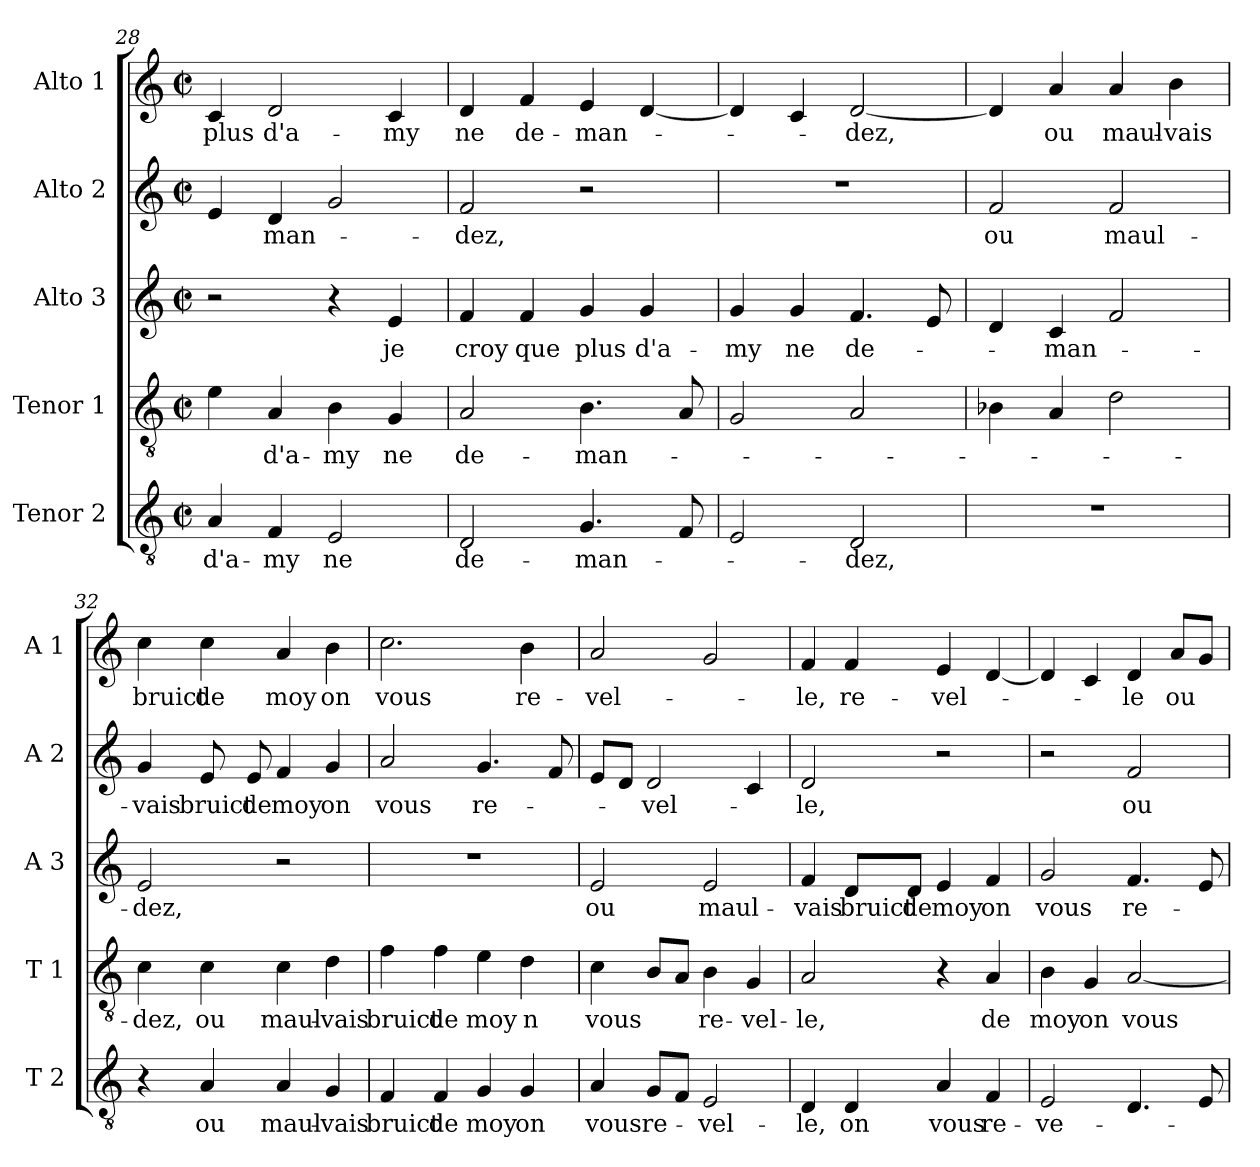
**kern	**text	**kern	**text	**kern	**text	**kern	**text	**kern	**text
*part5	*part5	*part4	*part4	*part3	*part3	*part2	*part2	*part1	*part1
*staff5	*staff5	*staff4	*staff4	*staff3	*staff3	*staff2	*staff2	*staff1	*staff1
*I"Tenor 2	*	*I"Tenor 1	*	*I"Alto 3	*	*I"Alto 2	*	*I"Alto 1	*
*I'T 2	*	*I'T 1	*	*I'A 3	*	*I'A 2	*	*I'A 1	*
*clefGv2	*	*clefGv2	*	*clefG2	*	*clefG2	*	*clefG2	*
*k[]	*	*k[]	*	*k[]	*	*k[]	*	*k[]	*
*C:	*	*C:	*	*C:	*	*C:	*	*C:	*
*M2/2	*	*M2/2	*	*M2/2	*	*M2/2	*	*M2/2	*
*met(c|)	*	*met(c|)	*	*met(c|)	*	*met(c|)	*	*met(c|)	*
=28	=28	=28	=28	=28	=28	=28	=28	=28	=28
4A/	d'a-	4e\	.	2r	.	4e/	.	4c/	plus
4F/	-my	4A/	d'a-	.	.	4d/	-man-	2d/	d'a-
2E/	ne	4B\	-my	4r	.	2g/	.	.	.
.	.	4G/	ne	4e/	je	.	.	4c/	-my
=29	=29	=29	=29	=29	=29	=29	=29	=29	=29
2D/	de-	2A/	de-	4f/	croy	2f/	-dez,	4d/	ne
.	.	.	.	4f/	que	.	.	4f/	de-
4.G/	-man-	4.B\	-man-	4g/	plus	2r	.	4e/	-man-
.	.	.	.	4g/	d'a-	.	.	[4d/	.
8F/	.	8A/	.	.	.	.	.	.	.
=30	=30	=30	=30	=30	=30	=30	=30	=30	=30
2E/	.	2G/	.	4g/	-my	1r	.	4d/]	.
.	.	.	.	4g/	ne	.	.	4c/	.
2D/	-dez,	2A/	.	4.f/	de-	.	.	[2d/	-dez,
.	.	.	.	8e/	.	.	.	.	.
!!LO:LB:g=z
=31	=31	=31	=31	=31	=31	=31	=31	=31	=31
1r	.	4B-X\	.	4d/	.	2f/	ou	4d/]	.
.	.	4A/	.	4c/	-man-	.	.	4a/	ou
.	.	2d\	.	2f/	.	2f/	maul-	4a/	maul-
.	.	.	.	.	.	.	.	4b\	-vais
=32	=32	=32	=32	=32	=32	=32	=32	=32	=32
4r	.	4c\	-dez,	2e/	-dez,	4g/	-vais	4cc\	bruict
4A/	ou	4c\	ou	.	.	8e/	bruict	4cc\	de
.	.	.	.	.	.	8e/	de	.	.
4A/	maul-	4c\	maul-	2r	.	4f/	moy	4a/	moy
4G/	-vais	4d\	-vais	.	.	4g/	on	4b\	on
=33	=33	=33	=33	=33	=33	=33	=33	=33	=33
4F/	bruict	4f\	bruict	1r	.	2a/	vous	2.cc\	vous
4F/	de	4f\	de	.	.	.	.	.	.
4G/	moy	4e\	moy	.	.	4.g/	re-	.	.
4G/	on	4d\	n	.	.	.	.	4b\	re-
.	.	.	.	.	.	8f/	.	.	.
=34	=34	=34	=34	=34	=34	=34	=34	=34	=34
4A/	vous	4c\	vous	2e/	ou	8e/L	.	2a/	-vel-
.	.	.	.	.	.	8d/J	.	.	.
8G/L	re-	8B/L	.	.	.	2d/	-vel-	.	.
8F/J	.	8A/J	.	.	.	.	.	.	.
2E/	-vel-	4B\	re-	2e/	maul-	.	.	2g/	.
.	.	4G/	-vel-	.	.	4c/	.	.	.
=35	=35	=35	=35	=35	=35	=35	=35	=35	=35
4D/	-le,	2A/	-le,	4f/	-vais	2d/	-le,	4f/	-le,
4D/	on	.	.	8d/L	bruict	.	.	4f/	re-
.	.	.	.	8d/J	de	.	.	.	.
4A/	vous	4r	.	4e/	moy	2r	.	4e/	-vel-
4F/	re-	4A/	de	4f/	on	.	.	[4d/	.
!!LO:PB:g=z
=36	=36	=36	=36	=36	=36	=36	=36	=36	=36
2E/	-ve-	4B\	moy	2g/	vous	2r	.	4d/]	.
.	.	4G/	on	.	.	.	.	4c/	.
4.D/	.	[2A/	vous	4.f/	re-	2f/	ou	4d/	-le
.	.	.	.	.	.	.	.	8a/L	ou
8E/	.	.	.	8e/	.	.	.	8g/J	.
=	=	=	=	=	=	=	=	=	=
*-	*-	*-	*-	*-	*-	*-	*-	*-	*-
